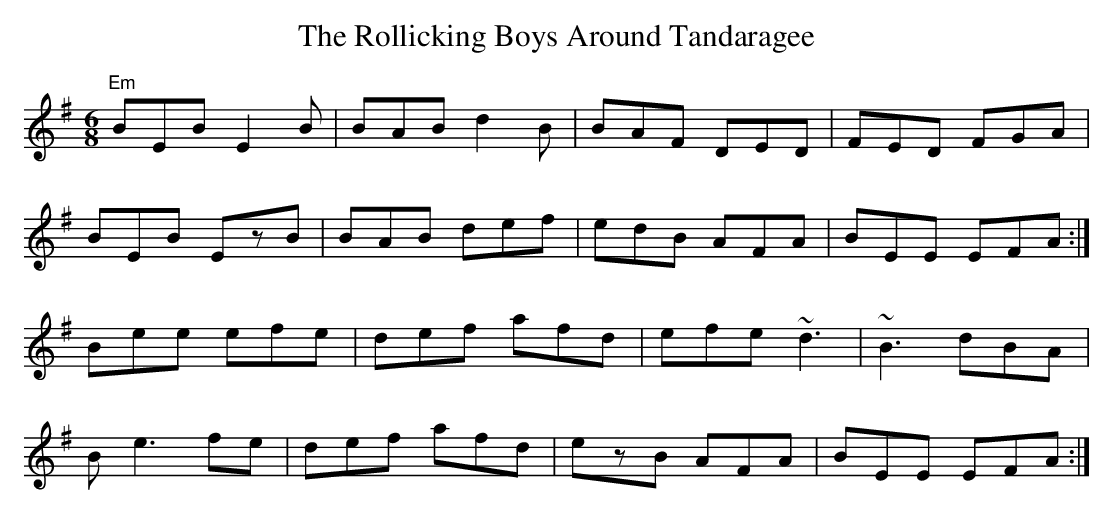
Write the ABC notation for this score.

X:1
T:The Rollicking Boys Around Tandaragee
M:6/8
L:1/8
K:Em
"Em"BEB E2B|BAB d2B|BAF DED|FED FGA|
BEB EzB|BAB def|edB AFA| BEE EFA:|
Bee efe|def afd|efe ~d3|~B3 dBA|
B e3 fe|def afd|ezB AFA|BEE EFA:|
